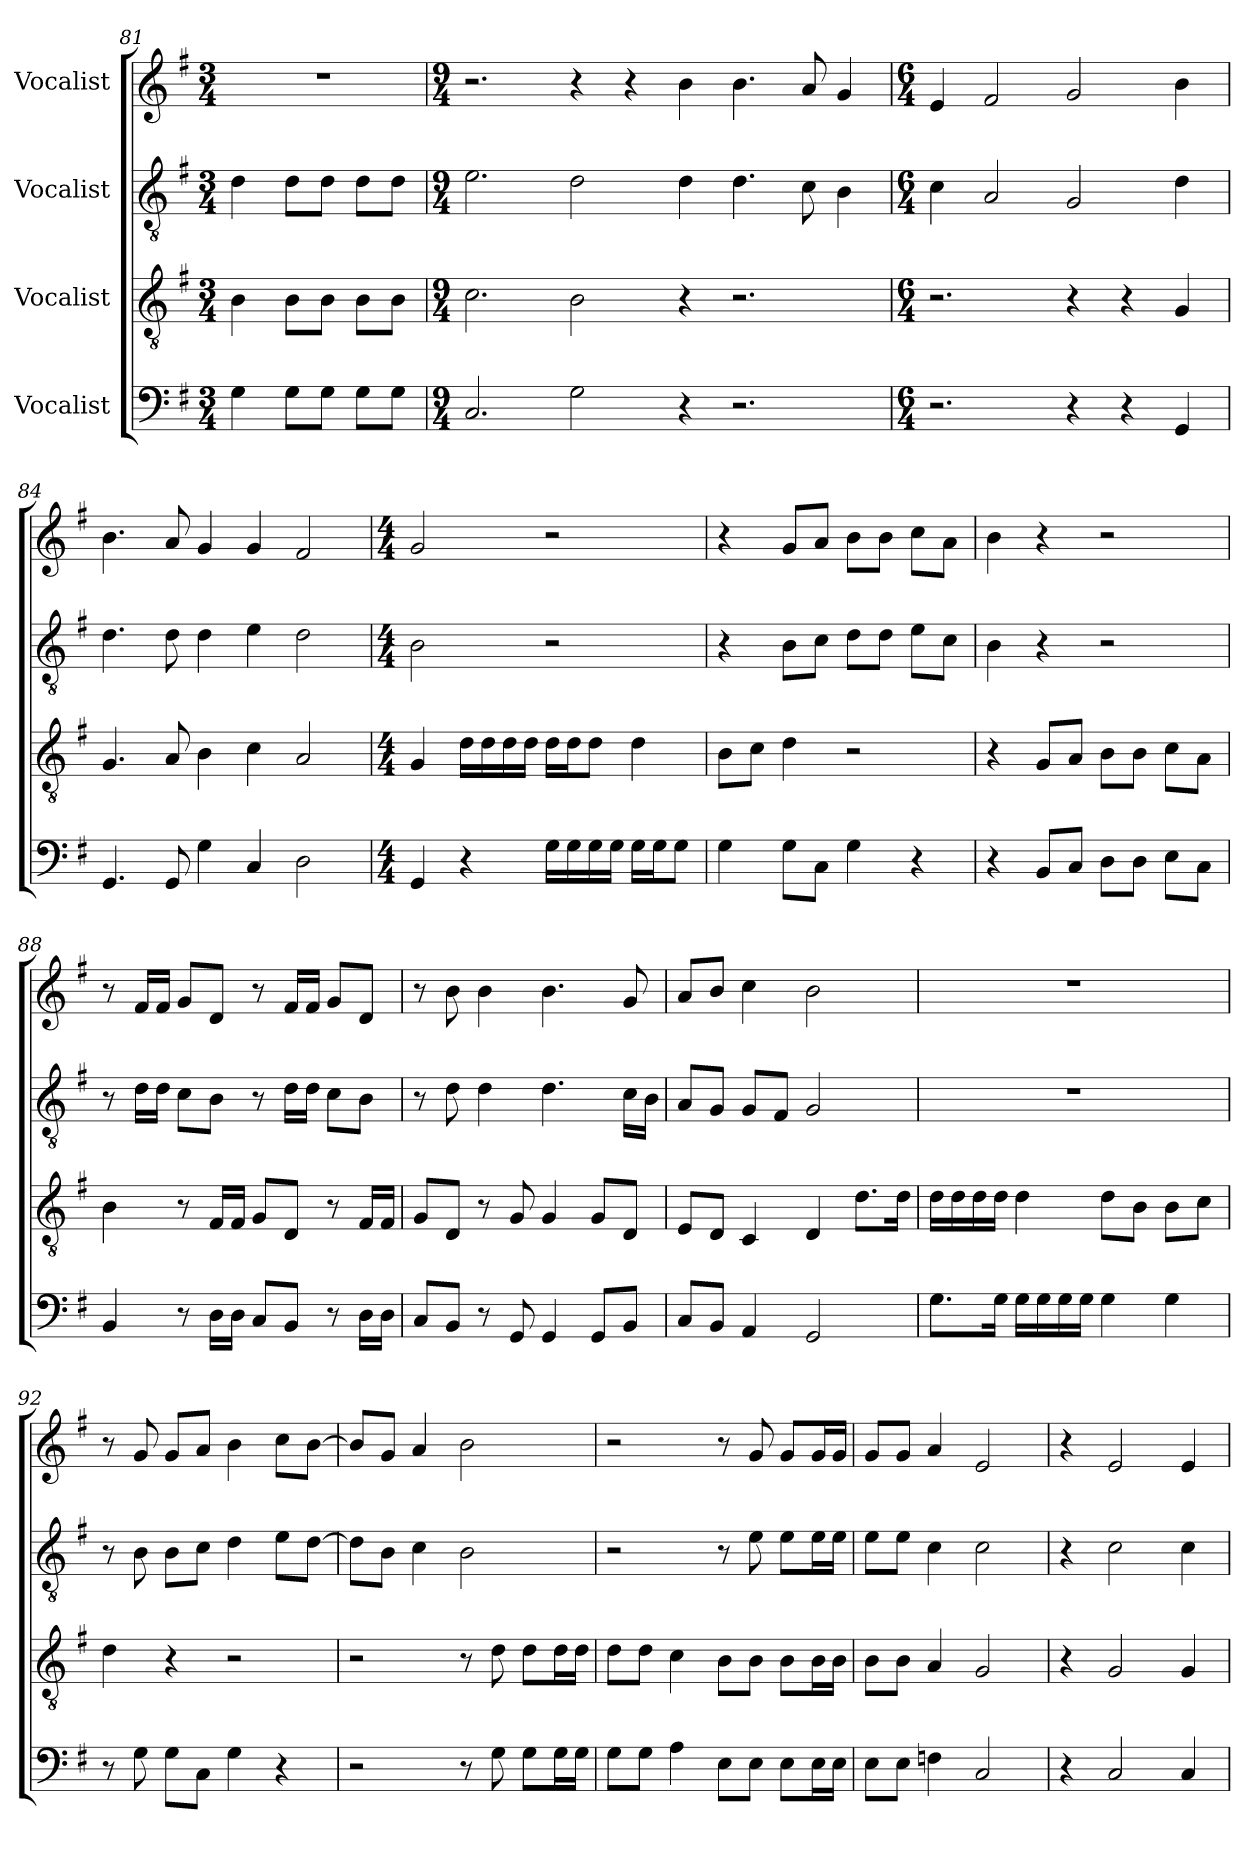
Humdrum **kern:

**kern	**kern	**kern	**kern
*part4	*part3	*part2	*part1
*staff4	*staff3	*staff2	*staff1
*I"Vocalist	*I"Vocalist	*I"Vocalist	*I"Vocalist
*clefF4	*clefGv2	*clefGv2	*clefG2
*k[f#]	*k[f#]	*k[f#]	*k[f#]
*M3/4	*M3/4	*M3/4	*M3/4
=81	=81	=81	=81
4G\	4B\	4d\	2.r
8G\L	8B\L	8d\L	.
8G\J	8B\J	8d\J	.
8G\L	8B\L	8d\L	.
8G\J	8B\J	8d\J	.
=82	=82	=82	=82
*M9/4	*M9/4	*M9/4	*M9/4
2.C/	2.c\	2.e\	2.r
2G\	2B\	2d\	4r
.	.	.	4r
4r	4r	4d\	4b\
2.r	2.r	4.d\	4.b\
.	.	8c\	8a/
.	.	4B\	4g/
=83	=83	=83	=83
*M6/4	*M6/4	*M6/4	*M6/4
2.r	2.r	4c\	4e/
.	.	2A/	2f#/
4r	4r	2G/	2g/
4r	4r	.	.
4GG/	4G/	4d\	4b\
=84	=84	=84	=84
4.GG/	4.G/	4.d\	4.b\
8GG/	8A/	8d\	8a/
4G\	4B\	4d\	4g/
4C/	4c\	4e\	4g/
2D\	2A/	2d\	2f#/
=85	=85	=85	=85
*M4/4	*M4/4	*M4/4	*M4/4
4GG/	4G/	2B\	2g/
4r	16d\LL	.	.
.	16d\	.	.
.	16d\	.	.
.	16d\JJ	.	.
16G\LL	16d\LL	2r	2r
16G\	16d\J	.	.
16G\	8d\J	.	.
16G\JJ	.	.	.
16G\LL	4d\	.	.
16G\J	.	.	.
8G\J	.	.	.
=86	=86	=86	=86
4G\	8B\L	4r	4r
.	8c\J	.	.
8G\L	4d\	8B\L	8g/L
8C\J	.	8c\J	8a/J
4G\	2r	8d\L	8b\L
.	.	8d\J	8b\J
4r	.	8e\L	8cc\L
.	.	8c\J	8a\J
=87	=87	=87	=87
4r	4r	4B\	4b\
8BB/L	8G/L	4r	4r
8C/J	8A/J	.	.
8D\L	8B\L	2r	2r
8D\J	8B\J	.	.
8E\L	8c\L	.	.
8C\J	8A\J	.	.
=88	=88	=88	=88
4BB/	4B\	8r	8r
.	.	16d\LL	16f#/LL
.	.	16d\JJ	16f#/JJ
8r	8r	8c\L	8g/L
16D\LL	16F#/LL	8B\J	8d/J
16D\JJ	16F#/JJ	.	.
8C/L	8G/L	8r	8r
8BB/J	8D/J	16d\LL	16f#/LL
.	.	16d\JJ	16f#/JJ
8r	8r	8c\L	8g/L
16D\LL	16F#/LL	8B\J	8d/J
16D\JJ	16F#/JJ	.	.
=89	=89	=89	=89
8C/L	8G/L	8r	8r
8BB/J	8D/J	8d\	8b\
8r	8r	4d\	4b\
8GG/	8G/	.	.
4GG/	4G/	4.d\	4.b\
8GG/L	8G/L	.	.
8BB/J	8D/J	16c\LL	8g/
.	.	16B\JJ	.
=90	=90	=90	=90
8C/L	8E/L	8A/L	8a/L
8BB/J	8D/J	8G/J	8b/J
4AA/	4C/	8G/L	4cc\
.	.	8F#/J	.
2GG/	4D/	2G/	2b\
.	8.d\L	.	.
.	16d\Jk	.	.
=91	=91	=91	=91
8.G\L	16d\LL	1r	1r
.	16d\	.	.
.	16d\	.	.
16G\Jk	16d\JJ	.	.
16G\LL	4d\	.	.
16G\	.	.	.
16G\	.	.	.
16G\JJ	.	.	.
4G\	8d\L	.	.
.	8B\J	.	.
4G\	8B\L	.	.
.	8c\J	.	.
=92	=92	=92	=92
8r	4d\	8r	8r
8G\	.	8B\	8g/
8G\L	4r	8B\L	8g/L
8C\J	.	8c\J	8a/J
4G\	2r	4d\	4b\
4r	.	8e\L	8cc\L
.	.	[8d\J	[8b\J
=93	=93	=93	=93
2r	2r	8d\L]	8b/L]
.	.	8B\J	8g/J
.	.	4c\	4a/
8r	8r	2B\	2b\
8G\	8d\	.	.
8G\L	8d\L	.	.
16G\L	16d\L	.	.
16G\JJ	16d\JJ	.	.
=94	=94	=94	=94
8G\L	8d\L	2r	2r
8G\J	8d\J	.	.
4A\	4c\	.	.
8E\L	8B\L	8r	8r
8E\J	8B\J	8e\	8g/
8E\L	8B\L	8e\L	8g/L
16E\L	16B\L	16e\L	16g/L
16E\JJ	16B\JJ	16e\JJ	16g/JJ
=95	=95	=95	=95
8E\L	8B\L	8e\L	8g/L
8E\J	8B\J	8e\J	8g/J
4Fn\	4A/	4c\	4a/
2C/	2G/	2c\	2e/
=96	=96	=96	=96
4r	4r	4r	4r
2C/	2G/	2c\	2e/
4C/	4G/	4c\	4e/
=	=	=	=
*-	*-	*-	*-
